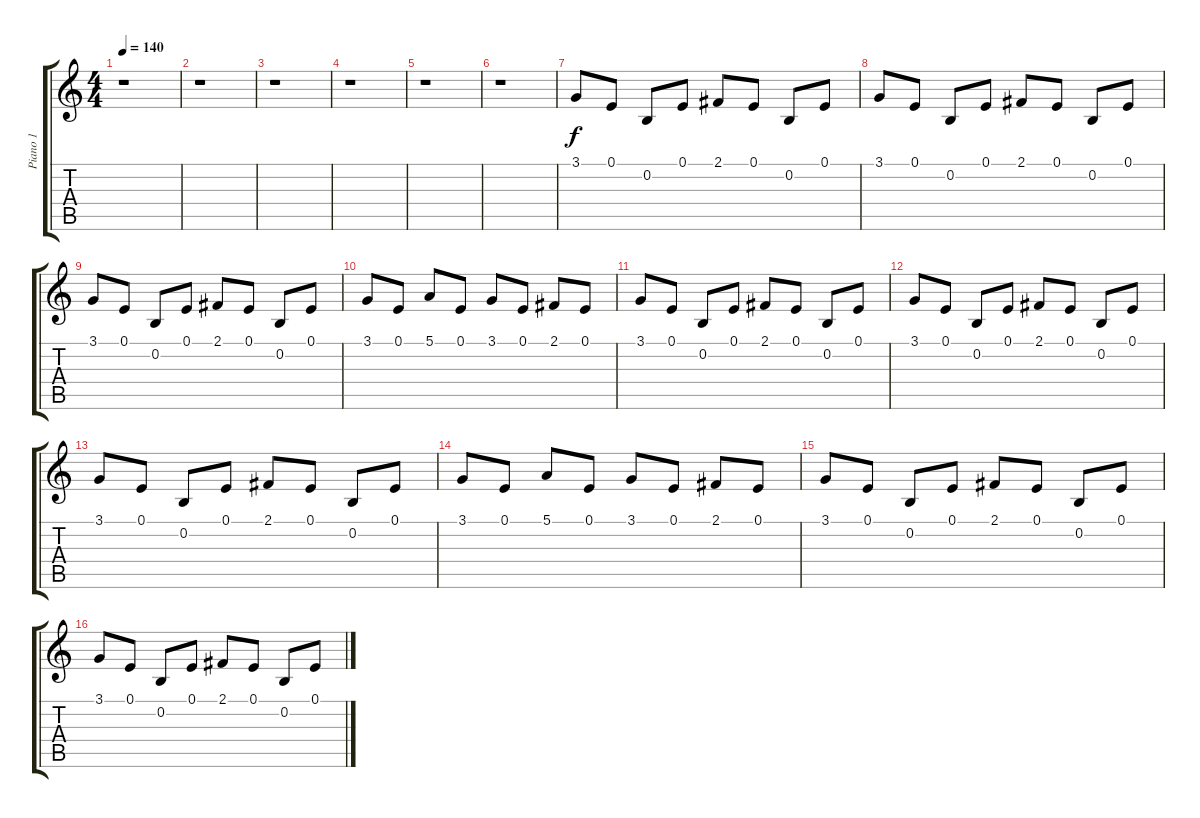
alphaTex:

\track ("Piano 1" "Piano 1") {instrument acousticgrandpiano}
\staff {score tabs}
\tuning (E4 B3 G3 D3 A2 E2) {hide}
\ts (4 4)
\tempo 140
\clef g2
\ks c
r.1{dy f} |
r.1 |
r.1 |
r.1 |
r.1 |
r.1 |
3.1.8 0.1.8 0.2.8 0.1.8 2.1.8 0.1.8 0.2.8 0.1.8 |
3.1.8 0.1.8 0.2.8 0.1.8 2.1.8 0.1.8 0.2.8 0.1.8 |
3.1.8 0.1.8 0.2.8 0.1.8 2.1.8 0.1.8 0.2.8 0.1.8 |
3.1.8 0.1.8 5.1.8 0.1.8 3.1.8 0.1.8 2.1.8 0.1.8 |
3.1.8 0.1.8 0.2.8 0.1.8 2.1.8 0.1.8 0.2.8 0.1.8 |
3.1.8 0.1.8 0.2.8 0.1.8 2.1.8 0.1.8 0.2.8 0.1.8 |
3.1.8 0.1.8 0.2.8 0.1.8 2.1.8 0.1.8 0.2.8 0.1.8 |
3.1.8 0.1.8 5.1.8 0.1.8 3.1.8 0.1.8 2.1.8 0.1.8 |
3.1.8 0.1.8 0.2.8 0.1.8 2.1.8 0.1.8 0.2.8 0.1.8 |
3.1.8 0.1.8 0.2.8 0.1.8 2.1.8 0.1.8 0.2.8 0.1.8
